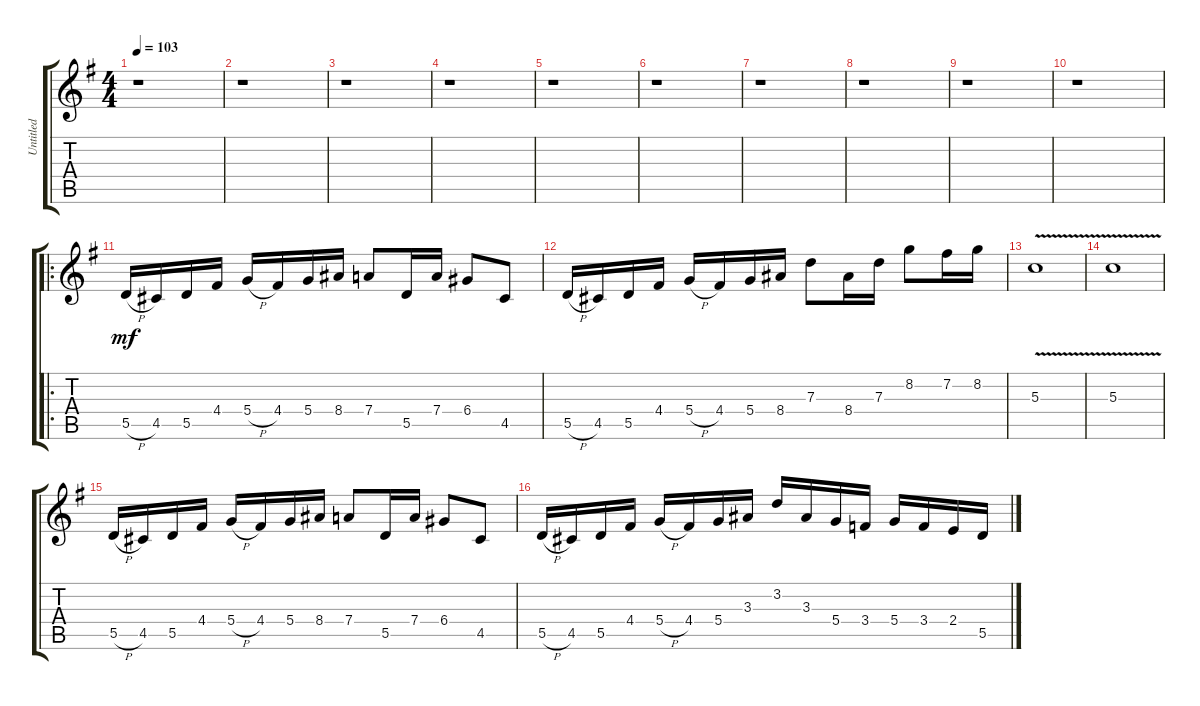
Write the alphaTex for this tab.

\track ("Untitled" "Untitled") {instrument distortionguitar}
\staff {score tabs}
\tuning (E4 B3 G3 D3 A2 E2) {hide}
\ts (4 4)
\tempo 103
\clef g2
\ks g
r.1{dy mf} |
r.1 |
r.1 |
r.1 |
r.1 |
r.1 |
r.1 |
r.1 |
r.1 |
r.1 |
\ro
5.5{h}.16 4.5.16 5.5.16 4.4.16 5.4{h}.16 4.4.16 5.4.16 8.4.16 7.4.8 5.5.16 7.4.16 6.4.8 4.5.8 |
5.5{h}.16 4.5.16 5.5.16 4.4.16 5.4{h}.16 4.4.16 5.4.16 8.4.16 7.3.8 8.4.16 7.3.16 8.2.8 7.2.16 8.2.16 |
5.3{v}.1 |
5.3{v}.1 |
5.5{h}.16 4.5.16 5.5.16 4.4.16 5.4{h}.16 4.4.16 5.4.16 8.4.16 7.4.8 5.5.16 7.4.16 6.4.8 4.5.8 |
5.5{h}.16 4.5.16 5.5.16 4.4.16 5.4{h}.16 4.4.16 5.4.16 3.3.16 3.2.16 3.3.16 5.4.16 3.4.16 5.4.16 3.4.16 2.4.16 5.5.16
